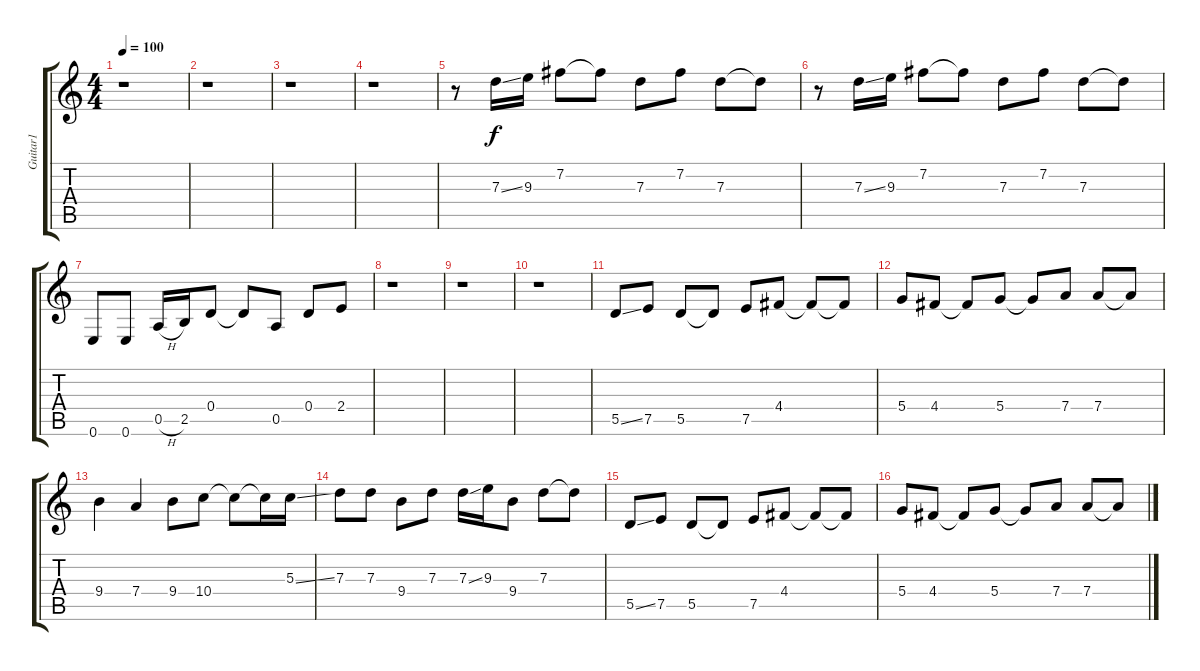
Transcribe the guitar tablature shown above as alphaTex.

\track ("Guitar1" "Guitar1") {instrument overdrivenguitar}
\staff {score tabs}
\tuning (E4 B3 G3 D3 A2 E2) {hide}
\ts (4 4)
\tempo 100
\clef g2
\ks c
r.1{dy f} |
r.1 |
r.1 |
r.1 |
r.8 7.3{ss}.16 9.3.16 7.2.8 7.2{t}.8 7.3.8 7.2.8 7.3.8 7.3{t}.8 |
r.8 7.3{ss}.16 9.3.16 7.2.8 7.2{t}.8 7.3.8 7.2.8 7.3.8 7.3{t}.8 |
0.6.8 0.6.8 0.5{h}.16 2.5.16 0.4.8 0.4{t}.8 0.5.8 0.4.8 2.4.8 |
r.1 |
r.1 |
r.1 |
5.5{ss}.8 7.5.8 5.5.8 5.5{t}.8 7.5.8 4.4.8 4.4{t}.8 4.4{t}.8 |
5.4.8 4.4.8 4.4{t}.8 5.4.8 5.4{t}.8 7.4.8 7.4.8 7.4{t}.8 |
9.4.4 7.4.4 9.4.8 10.4.8 10.4{t}.8 10.4{t}.16 5.3{ss}.16 |
7.3.8 7.3.8 9.4.8 7.3.8 7.3{ss}.16 9.3.16 9.4.8 7.3.8 7.3{t}.8 |
5.5{ss}.8 7.5.8 5.5.8 5.5{t}.8 7.5.8 4.4.8 4.4{t}.8 4.4{t}.8 |
5.4.8 4.4.8 4.4{t}.8 5.4.8 5.4{t}.8 7.4.8 7.4.8 7.4{t}.8
